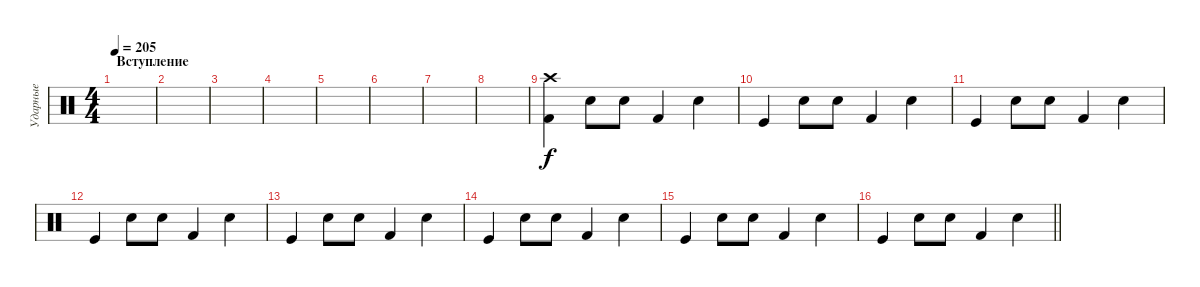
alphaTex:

\track ("Ударные" "Ударные") {instrument percussion}
\staff {score}
\articulation defaults
\ts (4 4)
\section ("" "Вступление")
\tempo 205
\clef neutral
\ks c
|
|
|
|
|
|
|
|
("Kick (hit) 2" "Crash high (hit)").4 "Snare (hit) 2".8 "Snare (hit) 2".8 "Kick (hit) 2".4 "Snare (hit) 2".4 |
"Kick (hit)".4 "Snare (hit) 2".8 "Snare (hit) 2".8 "Kick (hit) 2".4 "Snare (hit) 2".4 |
"Kick (hit)".4 "Snare (hit) 2".8 "Snare (hit) 2".8 "Kick (hit) 2".4 "Snare (hit) 2".4 |
"Kick (hit)".4 "Snare (hit) 2".8 "Snare (hit) 2".8 "Kick (hit) 2".4 "Snare (hit) 2".4 |
"Kick (hit)".4 "Snare (hit) 2".8 "Snare (hit) 2".8 "Kick (hit) 2".4 "Snare (hit) 2".4 |
"Kick (hit)".4 "Snare (hit) 2".8 "Snare (hit) 2".8 "Kick (hit) 2".4 "Snare (hit) 2".4 |
"Kick (hit)".4 "Snare (hit) 2".8 "Snare (hit) 2".8 "Kick (hit) 2".4 "Snare (hit) 2".4 |
\barLineRight lightlight "Kick (hit)".4 "Snare (hit) 2".8 "Snare (hit) 2".8 "Kick (hit) 2".4 "Snare (hit) 2".4
